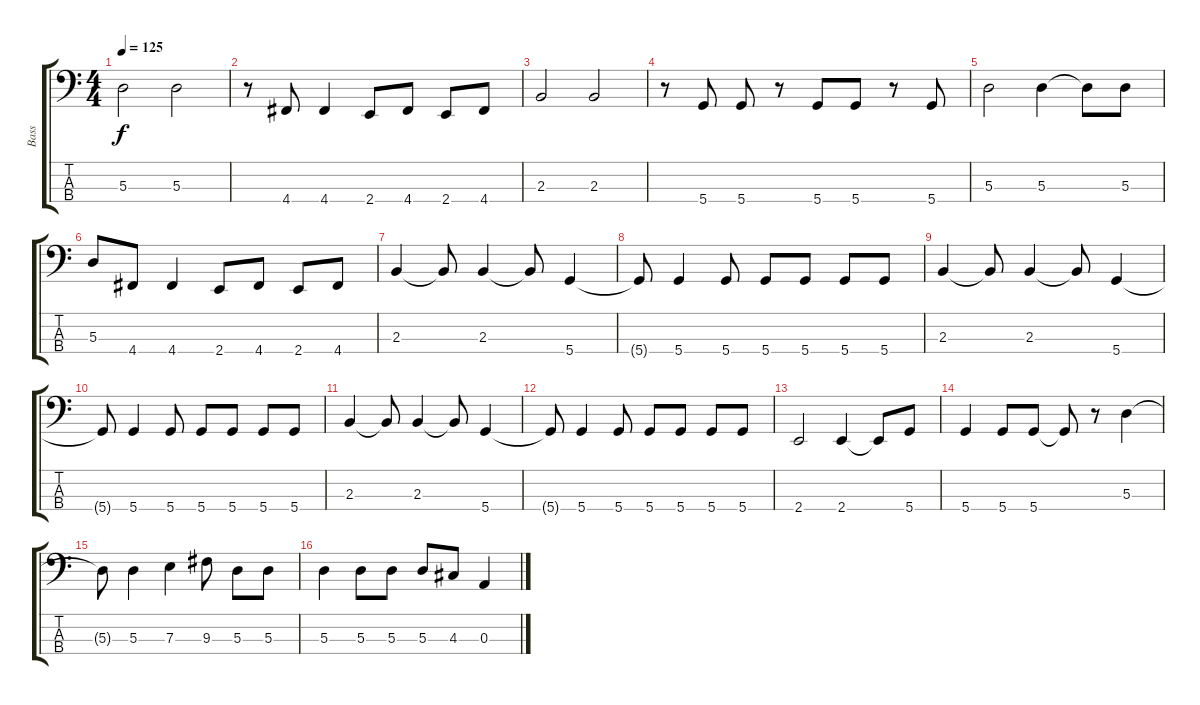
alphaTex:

\track ("Bass" "Bass") {instrument acousticbass}
\staff {score tabs}
\tuning (G2 D2 A1 D1) {hide}
\ts (4 4)
\tempo 125
\clef f4
\ks c
5.3.2{dy f} 5.3.2 |
r.8 4.4.8 4.4.4 2.4.8 4.4.8 2.4.8 4.4.8 |
2.3.2 2.3.2 |
r.8 5.4.8 5.4.8 r.8 5.4.8 5.4.8 r.8 5.4.8 |
5.3.2 5.3.4 5.3{t}.8 5.3.8 |
5.3.8 4.4.8 4.4.4 2.4.8 4.4.8 2.4.8 4.4.8 |
2.3.4 2.3{t}.8 2.3.4 2.3{t}.8 5.4.4 |
5.4{t}.8 5.4.4 5.4.8 5.4.8 5.4.8 5.4.8 5.4.8 |
2.3.4 2.3{t}.8 2.3.4 2.3{t}.8 5.4.4 |
5.4{t}.8 5.4.4 5.4.8 5.4.8 5.4.8 5.4.8 5.4.8 |
2.3.4 2.3{t}.8 2.3.4 2.3{t}.8 5.4.4 |
5.4{t}.8 5.4.4 5.4.8 5.4.8 5.4.8 5.4.8 5.4.8 |
2.4.2 2.4.4 2.4{t}.8 5.4.8 |
5.4.4 5.4.8 5.4.8 5.4{t}.8 r.8 5.3.4 |
5.3{t}.8 5.3.4 7.3.4 9.3.8 5.3.8 5.3.8 |
5.3.4 5.3.8 5.3.8 5.3.8 4.3.8 0.3.4
